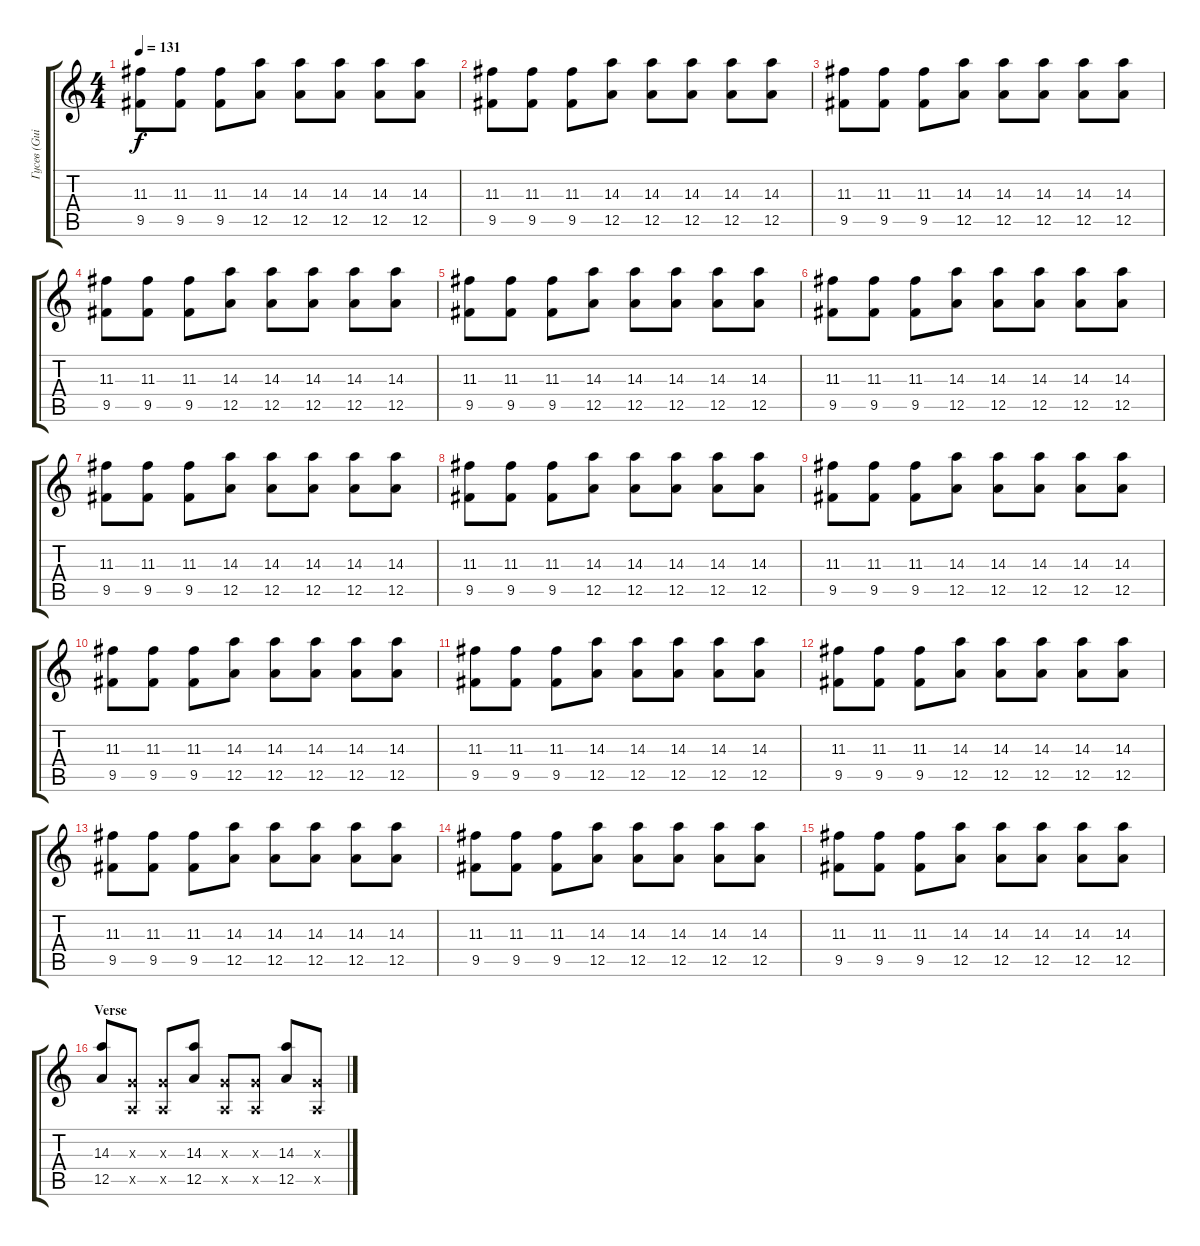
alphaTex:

\track ("Гусев (Guitar 1)" "Гусев (Gui") {instrument distortionguitar}
\staff {score tabs}
\tuning (E4 B3 G3 D3 A2 E2) {hide}
\ts (4 4)
\tempo 131
\clef g2
\ks c
(11.3 9.5).8{dy f} (11.3 9.5).8 (11.3 9.5).8 (14.3 12.5).8 (14.3 12.5).8 (14.3 12.5).8 (14.3 12.5).8 (14.3 12.5).8 |
(11.3 9.5).8 (11.3 9.5).8 (11.3 9.5).8 (14.3 12.5).8 (14.3 12.5).8 (14.3 12.5).8 (14.3 12.5).8 (14.3 12.5).8 |
(11.3 9.5).8 (11.3 9.5).8 (11.3 9.5).8 (14.3 12.5).8 (14.3 12.5).8 (14.3 12.5).8 (14.3 12.5).8 (14.3 12.5).8 |
(11.3 9.5).8 (11.3 9.5).8 (11.3 9.5).8 (14.3 12.5).8 (14.3 12.5).8 (14.3 12.5).8 (14.3 12.5).8 (14.3 12.5).8 |
(11.3 9.5).8 (11.3 9.5).8 (11.3 9.5).8 (14.3 12.5).8 (14.3 12.5).8 (14.3 12.5).8 (14.3 12.5).8 (14.3 12.5).8 |
(11.3 9.5).8 (11.3 9.5).8 (11.3 9.5).8 (14.3 12.5).8 (14.3 12.5).8 (14.3 12.5).8 (14.3 12.5).8 (14.3 12.5).8 |
(11.3 9.5).8 (11.3 9.5).8 (11.3 9.5).8 (14.3 12.5).8 (14.3 12.5).8 (14.3 12.5).8 (14.3 12.5).8 (14.3 12.5).8 |
(11.3 9.5).8 (11.3 9.5).8 (11.3 9.5).8 (14.3 12.5).8 (14.3 12.5).8 (14.3 12.5).8 (14.3 12.5).8 (14.3 12.5).8 |
(11.3 9.5).8 (11.3 9.5).8 (11.3 9.5).8 (14.3 12.5).8 (14.3 12.5).8 (14.3 12.5).8 (14.3 12.5).8 (14.3 12.5).8 |
(11.3 9.5).8 (11.3 9.5).8 (11.3 9.5).8 (14.3 12.5).8 (14.3 12.5).8 (14.3 12.5).8 (14.3 12.5).8 (14.3 12.5).8 |
(11.3 9.5).8 (11.3 9.5).8 (11.3 9.5).8 (14.3 12.5).8 (14.3 12.5).8 (14.3 12.5).8 (14.3 12.5).8 (14.3 12.5).8 |
(11.3 9.5).8 (11.3 9.5).8 (11.3 9.5).8 (14.3 12.5).8 (14.3 12.5).8 (14.3 12.5).8 (14.3 12.5).8 (14.3 12.5).8 |
(11.3 9.5).8 (11.3 9.5).8 (11.3 9.5).8 (14.3 12.5).8 (14.3 12.5).8 (14.3 12.5).8 (14.3 12.5).8 (14.3 12.5).8 |
(11.3 9.5).8 (11.3 9.5).8 (11.3 9.5).8 (14.3 12.5).8 (14.3 12.5).8 (14.3 12.5).8 (14.3 12.5).8 (14.3 12.5).8 |
(11.3 9.5).8 (11.3 9.5).8 (11.3 9.5).8 (14.3 12.5).8 (14.3 12.5).8 (14.3 12.5).8 (14.3 12.5).8 (14.3 12.5).8 |
\section ("" "Verse")
(14.3 12.5).8 (0.3{x} 0.5{x}).8 (0.3{x} 0.5{x}).8 (14.3 12.5).8 (0.3{x} 0.5{x}).8 (0.3{x} 0.5{x}).8 (14.3 12.5).8 (0.3{x} 0.5{x}).8
